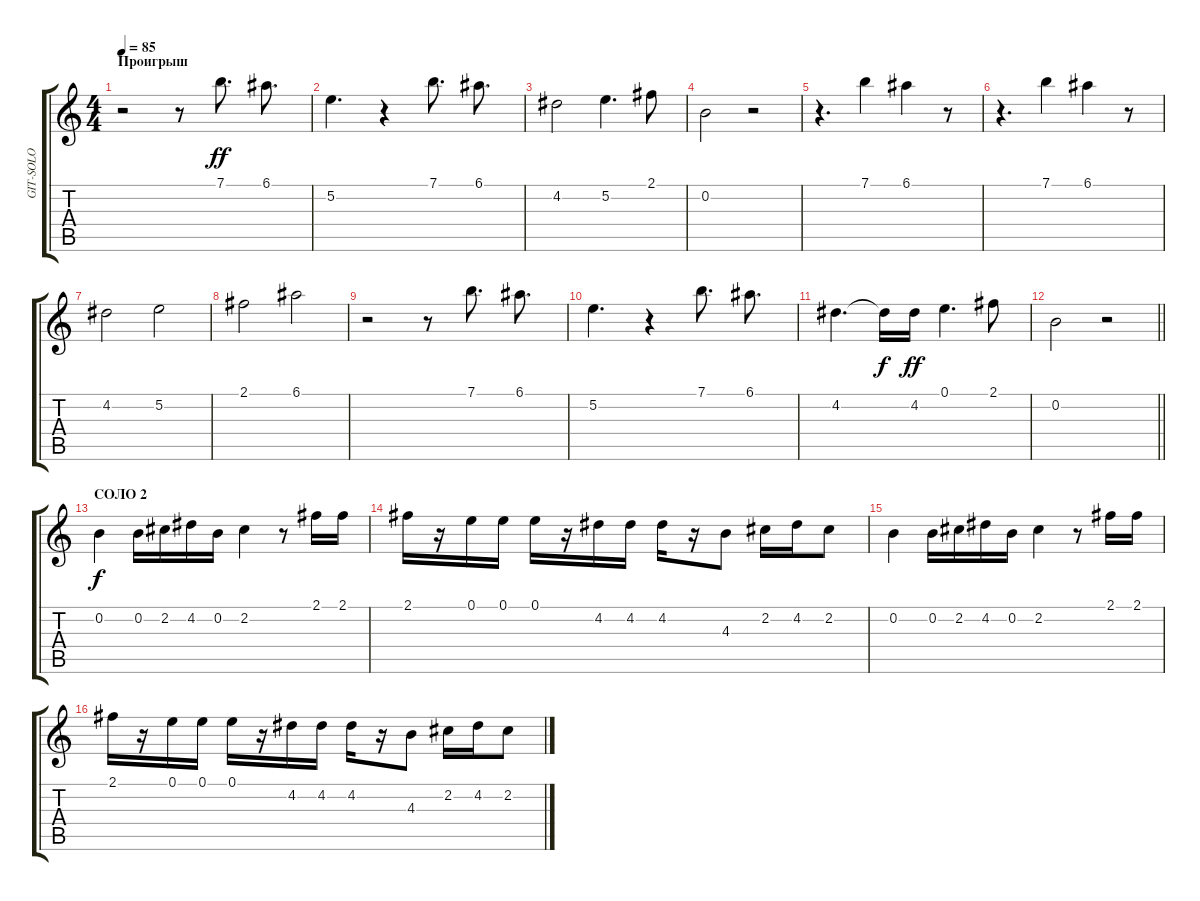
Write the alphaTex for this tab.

\track ("GIT-SOLO" "GIT-SOLO") {instrument overdrivenguitar}
\staff {score tabs}
\tuning (E4 B3 G3 D3 A2 E2) {hide}
\ts (4 4)
\section ("" "Проигрыш")
\tempo 85
\clef g2
\ks c
r.2{dy f} r.8 7.1.8{d dy ff} 6.1.8{d} |
5.2.4{d} r.4 7.1.8{d} 6.1.8{d} |
4.2.2 5.2.4{d} 2.1.8 |
0.2.2 r.2 |
r.4{d} 7.1.4 6.1.4 r.8 |
r.4{d} 7.1.4 6.1.4 r.8 |
4.2.2 5.2.2 |
2.1.2 6.1.2 |
r.2 r.8 7.1.8{d} 6.1.8{d} |
5.2.4{d} r.4 7.1.8{d} 6.1.8{d} |
4.2.4{d} 4.2{t}.16{dy f} 4.2.16{dy ff} 0.1.4{d} 2.1.8 |
\barLineRight lightlight
0.2.2 r.2 |
\section ("" "СОЛО 2")
0.2.4{dy f} 0.2.16 2.2.16 4.2.16 0.2.16 2.2.4 r.8 2.1.16 2.1.16 |
2.1.16 r.16 0.1.16 0.1.16 0.1.16 r.16 4.2.16 4.2.16 4.2.16 r.16 4.3.8 2.2.16 4.2.16 2.2.8 |
0.2.4 0.2.16 2.2.16 4.2.16 0.2.16 2.2.4 r.8 2.1.16 2.1.16 |
2.1.16 r.16 0.1.16 0.1.16 0.1.16 r.16 4.2.16 4.2.16 4.2.16 r.16 4.3.8 2.2.16 4.2.16 2.2.8
